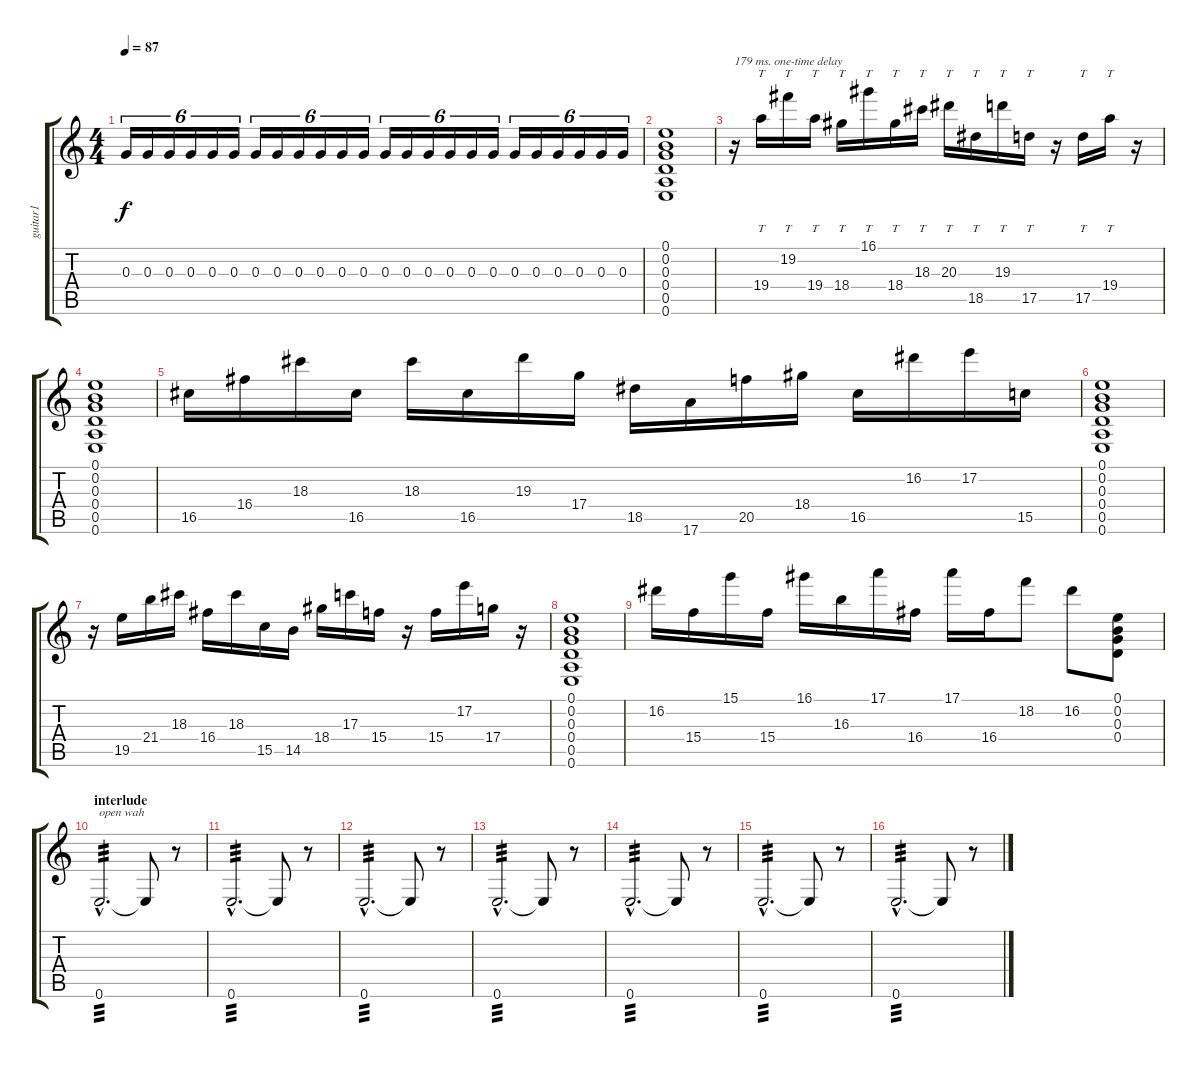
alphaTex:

\track ("guitar1" "guitar1") {instrument distortionguitar}
\staff {score tabs}
\tuning (E4 B3 G3 D3 A2 E2) {hide}
\ts (4 4)
\tempo 87
\clef g2
\ks c
0.3.16{tu (6 4) dy f} 0.3.16{tu (6 4)} 0.3.16{tu (6 4)} 0.3.16{tu (6 4)} 0.3.16{tu (6 4)} 0.3.16{tu (6 4)} 0.3.16{tu (6 4)} 0.3.16{tu (6 4)} 0.3.16{tu (6 4)} 0.3.16{tu (6 4)} 0.3.16{tu (6 4)} 0.3.16{tu (6 4)} 0.3.16{tu (6 4)} 0.3.16{tu (6 4)} 0.3.16{tu (6 4)} 0.3.16{tu (6 4)} 0.3.16{tu (6 4)} 0.3.16{tu (6 4)} 0.3.16{tu (6 4)} 0.3.16{tu (6 4)} 0.3.16{tu (6 4)} 0.3.16{tu (6 4)} 0.3.16{tu (6 4)} 0.3.16{tu (6 4)} |
(0.1 0.2 0.3 0.4 0.5 0.6).1 |
r.16{txt "179 ms. one-time delay"} 19.4.16{tt} 19.2.16{tt} 19.4.16{tt} 18.4.16{tt} 16.1.16{tt} 18.4.16{tt} 18.3.16{tt} 20.3.16{tt} 18.5.16{tt} 19.3.16{tt} 17.5.16{tt} r.16 17.5.16{tt} 19.4.16{tt} r.16 |
(0.1 0.2 0.3 0.4 0.5 0.6).1 |
16.5.16 16.4.16 18.3.16 16.5.16 18.3.16 16.5.16 19.3.16 17.4.16 18.5.16 17.6.16 20.5.16 18.4.16 16.5.16 16.2.16 17.2.16 15.5.16 |
(0.1 0.2 0.3 0.4 0.5 0.6).1 |
r.16 19.5.16 21.4.16 18.3.16 16.4.16 18.3.16 15.5.16 14.5.16 18.4.16 17.3.16 15.4.16 r.16 15.4.16 17.2.16 17.4.16 r.16 |
(0.1 0.2 0.3 0.4 0.5 0.6).1 |
16.2.16 15.4.16 15.1.16 15.4.16 16.1.16 16.3.16 17.1.16 16.4.16 17.1.16 16.4.16 18.2.8 16.2.8 (0.1 0.2 0.3 0.4).8 |
\section ("" "interlude")
0.6{hac}.2{d txt "open wah" tp 3} 0.6{t}.8 r.8 |
0.6{hac}.2{d tp 3} 0.6{t}.8 r.8 |
0.6{hac}.2{d tp 3} 0.6{t}.8 r.8 |
0.6{hac}.2{d tp 3} 0.6{t}.8 r.8 |
0.6{hac}.2{d tp 3} 0.6{t}.8 r.8 |
0.6{hac}.2{d tp 3} 0.6{t}.8 r.8 |
0.6{hac}.2{d tp 3} 0.6{t}.8 r.8
